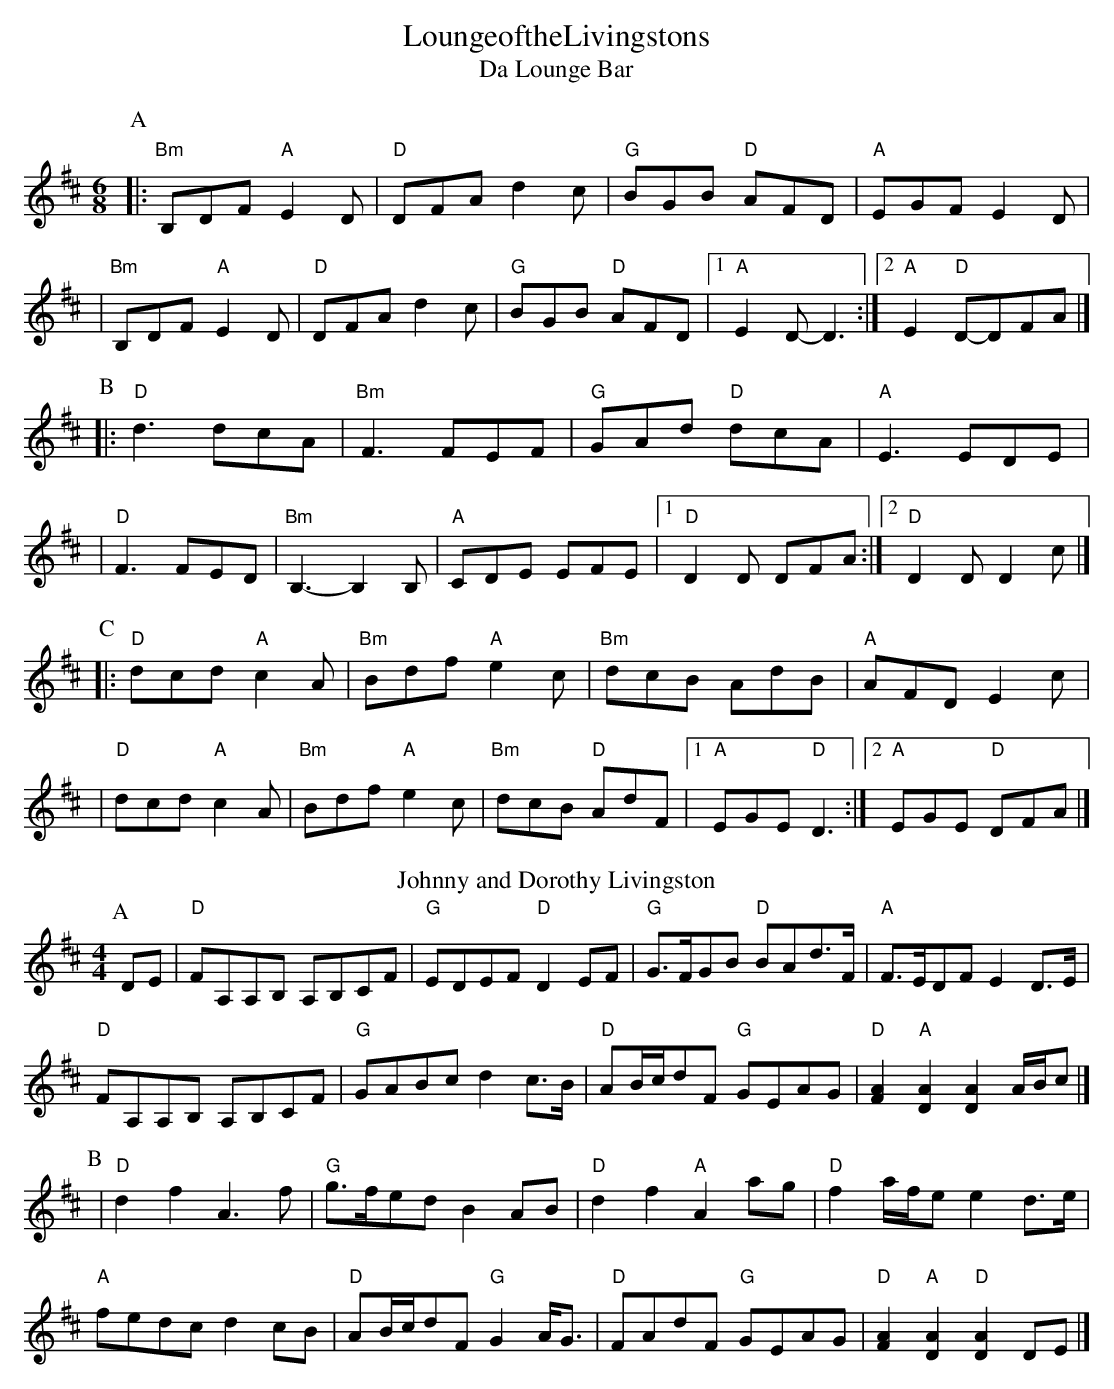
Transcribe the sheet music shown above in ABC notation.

X:1
T:LoungeoftheLivingstons
T:
T:Da Lounge Bar
M:6/8
K:Dmaj
P:A
|:"Bm" B,DF "A" E2 D |"D" DFA d2 c |"G" BGB "D"AFD |"A"EGF E2 D |
|"Bm" B,DF "A" E2 D |"D" DFA d2 c |"G" BGB "D"AFD |1 "A" E2 D-D3 :|2 "A"E2 "D" D-DFA |]
P:B
|:"D"d3 dcA |"Bm"F3 FEF | "G"GAd "D"dcA | "A"E3 EDE |
|"D"F3 FED | "Bm"B,3-B,2 B, | "A" CDE EFE |1 "D"D2 D DFA :|2 "D"D2 D D2 c |]
P:C
|:"D"dcd "A"c2 A | "Bm"Bdf "A"e2 c | "Bm"dcB AdB | "A"AFD E2 c|
| "D"dcd "A"c2 A | "Bm"Bdf "A"e2 c | "Bm"dcB "D"AdF |1"A"EGE "D"D3 :|2"A"EGE "D"DFA |]
T:Johnny and Dorothy Livingston
M:4/4
L:1/8
K:Dmaj
P:A
DE |"D" FA,A,B, A,B,CF |"G" EDEF "D" D2 EF |"G" G>FGB "D" BAd>F |"A" F>EDF E2 D>E |
"D" FA,A,B, A,B,CF |"G" GABc d2 c>B |"D" AB/c/dF "G" GEAG |"D" [F2A2] "A" [D2A2] [D2A2] A/B/c |]
P:B
|"D" d2 f2 A3 f |"G" g>fed B2 AB |"D" d2 f2 "A" A2 ag |"D" f2 a/f/e e2 d>e |
"A" fedc d2 cB |"D" AB/c/dF "G" G2 A<G |"D" FAdF "G" GEAG |"D" [F2A2] "A" [D2A2] "D" [D2A2] DE |]
